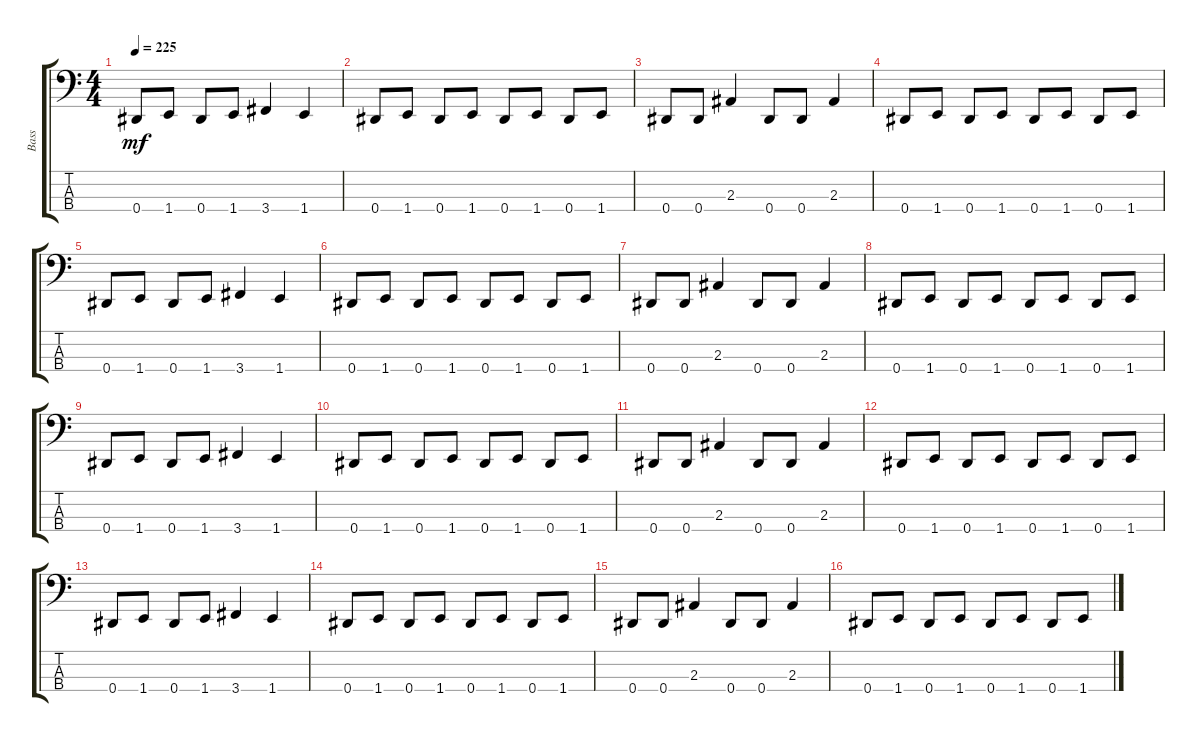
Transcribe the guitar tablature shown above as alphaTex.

\track ("Bass" "Bass") {instrument electricbasspick}
\staff {score tabs}
\tuning (Gb2 Db2 Ab1 Eb1) {hide}
\ts (4 4)
\tempo 225
\clef f4
\ks c
0.4.8{dy mf} 1.4.8 0.4.8 1.4.8 3.4.4 1.4.4 |
0.4.8 1.4.8 0.4.8 1.4.8 0.4.8 1.4.8 0.4.8 1.4.8 |
0.4.8 0.4.8 2.3.4 0.4.8 0.4.8 2.3.4 |
0.4.8 1.4.8 0.4.8 1.4.8 0.4.8 1.4.8 0.4.8 1.4.8 |
0.4.8 1.4.8 0.4.8 1.4.8 3.4.4 1.4.4 |
0.4.8 1.4.8 0.4.8 1.4.8 0.4.8 1.4.8 0.4.8 1.4.8 |
0.4.8 0.4.8 2.3.4 0.4.8 0.4.8 2.3.4 |
0.4.8 1.4.8 0.4.8 1.4.8 0.4.8 1.4.8 0.4.8 1.4.8 |
0.4.8 1.4.8 0.4.8 1.4.8 3.4.4 1.4.4 |
0.4.8 1.4.8 0.4.8 1.4.8 0.4.8 1.4.8 0.4.8 1.4.8 |
0.4.8 0.4.8 2.3.4 0.4.8 0.4.8 2.3.4 |
0.4.8 1.4.8 0.4.8 1.4.8 0.4.8 1.4.8 0.4.8 1.4.8 |
0.4.8 1.4.8 0.4.8 1.4.8 3.4.4 1.4.4 |
0.4.8 1.4.8 0.4.8 1.4.8 0.4.8 1.4.8 0.4.8 1.4.8 |
0.4.8 0.4.8 2.3.4 0.4.8 0.4.8 2.3.4 |
0.4.8 1.4.8 0.4.8 1.4.8 0.4.8 1.4.8 0.4.8 1.4.8
